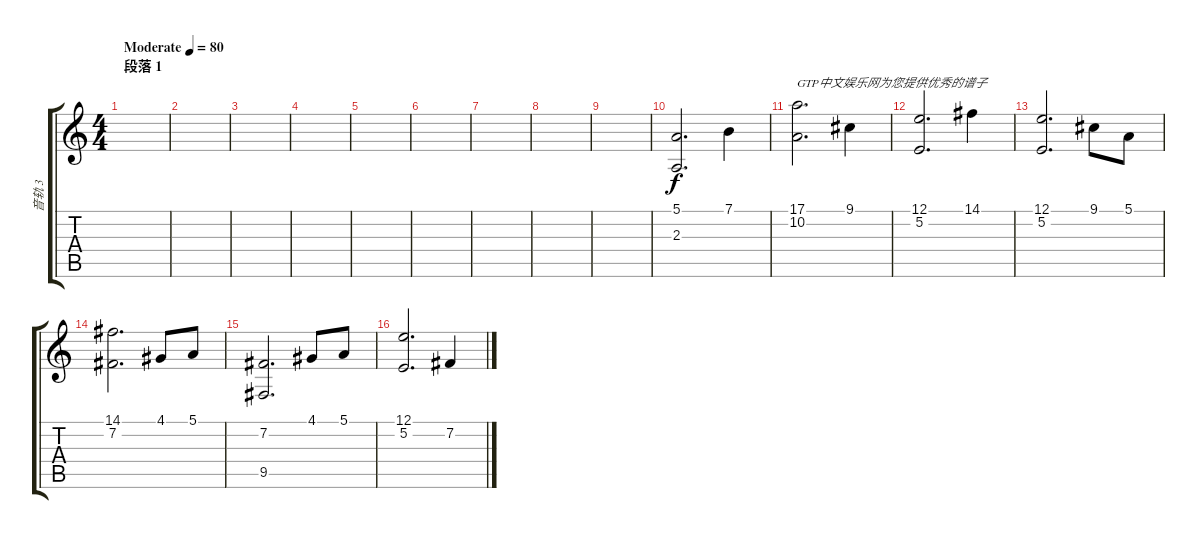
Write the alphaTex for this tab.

\track ("音轨 3" "音轨 3") {instrument stringensemble1}
\staff {score tabs}
\tuning (E4 B3 G3 D3 A2 E2) {hide}
\ts (4 4)
\section ("" "段落 1")
\tempo (80 "Moderate")
\clef g2
\ks c
|
|
|
|
|
|
|
|
|
(5.1 2.3).2{d} 7.1.4 |
(17.1 10.2).2{d txt "GTP中文娱乐网为您提供优秀的谱子"} 9.1.4 |
(12.1 5.2).2{d} 14.1.4 |
(12.1 5.2).2{d} 9.1.8 5.1.8 |
(14.1 7.2).2{d} 4.1.8 5.1.8 |
(7.2 9.5).2{d} 4.1.8 5.1.8 |
(12.1 5.2).2{d} 7.2.4
